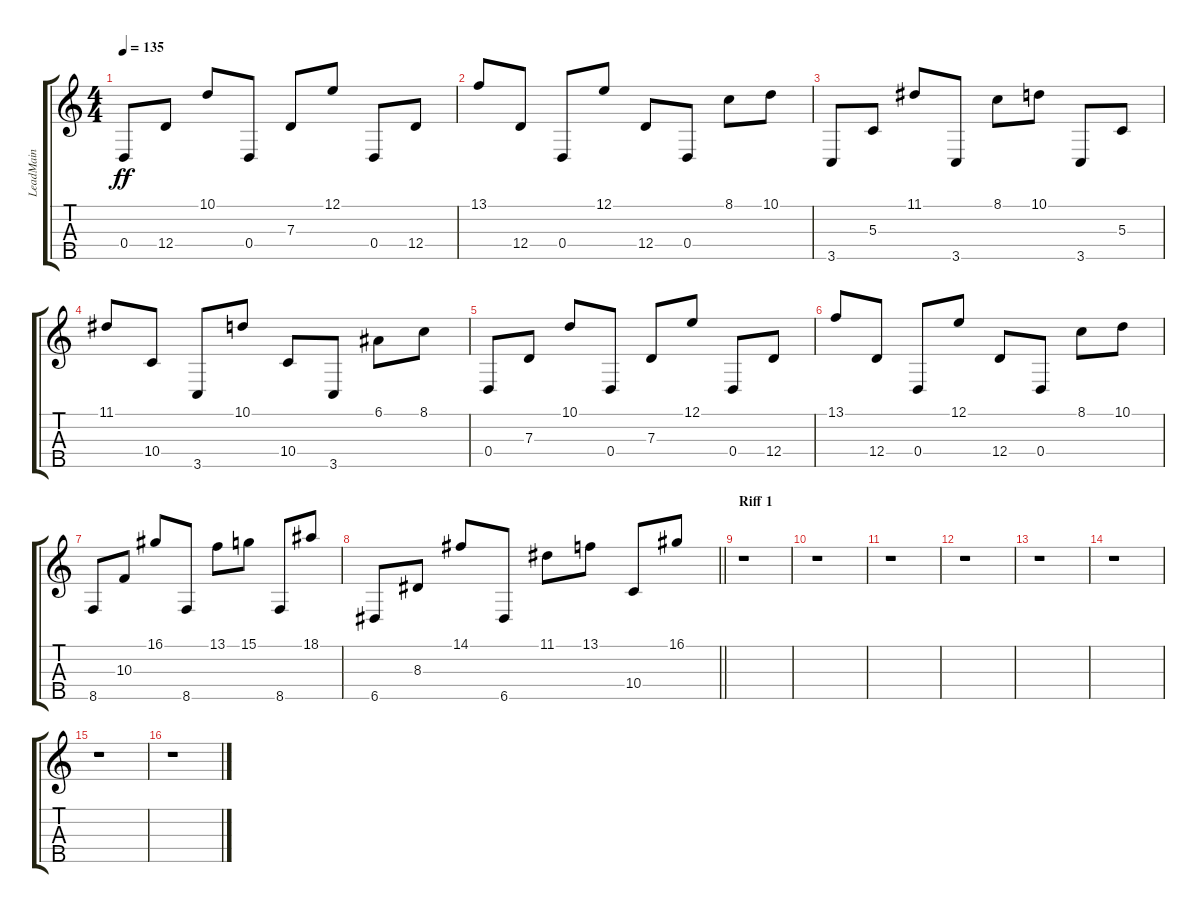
\track ("LeadMain" "LeadMain") {instrument lead2sawtooth}
\staff {score tabs}
\tuning (E4 B3 G3 D3 A2) {hide}
\ts (4 4)
\tempo 135
\clef g2
\ks c
0.4.8{dy ff} 12.4.8 10.1.8 0.4.8 7.3.8 12.1.8 0.4.8 12.4.8 |
13.1.8 12.4.8 0.4.8 12.1.8 12.4.8 0.4.8 8.1.8 10.1.8 |
3.5.8 5.3.8 11.1.8 3.5.8 8.1.8 10.1.8 3.5.8 5.3.8 |
11.1.8 10.4.8 3.5.8 10.1.8 10.4.8 3.5.8 6.1.8 8.1.8 |
0.4.8 7.3.8 10.1.8 0.4.8 7.3.8 12.1.8 0.4.8 12.4.8 |
13.1.8 12.4.8 0.4.8 12.1.8 12.4.8 0.4.8 8.1.8 10.1.8 |
8.5.8 10.3.8 16.1.8 8.5.8 13.1.8 15.1.8 8.5.8 18.1.8 |
\barLineRight lightlight
6.5.8 8.3.8 14.1.8 6.5.8 11.1.8 13.1.8 10.4.8 16.1.8 |
\section ("" "Riff 1")
r.1 |
r.1 |
r.1 |
r.1 |
r.1 |
r.1 |
r.1 |
r.1
